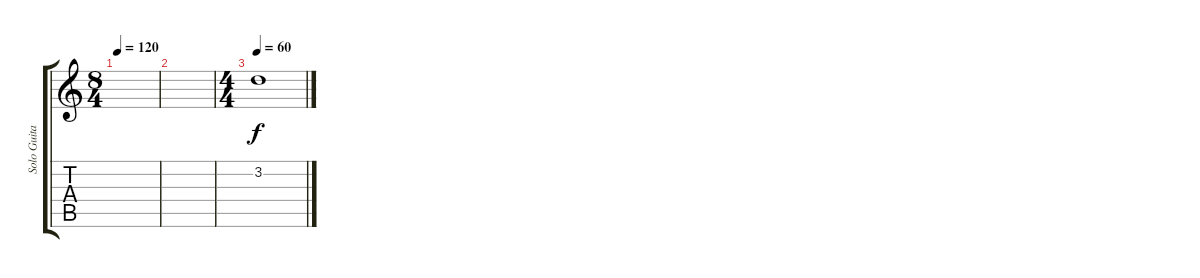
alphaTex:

\track ("Solo Guitar" "Solo Guita") {instrument electricguitarjazz}
\staff {score tabs}
\tuning (E4 B3 G3 D3 A2 D2) {hide}
\ts (8 4)
\tempo 120
\clef g2
\ks c
|
|
\ts (4 4)
\tempo 60
3.2.1
